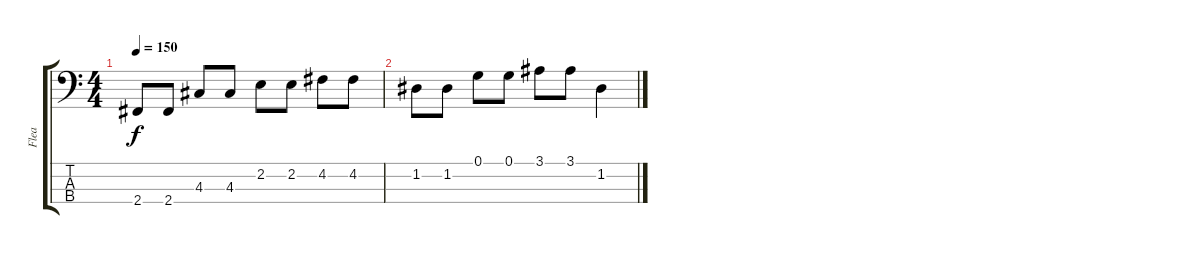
\track ("Flea" "Flea") {instrument electricbassfinger}
\staff {score tabs}
\tuning (G2 D2 A1 E1) {hide}
\ts (4 4)
\tempo 150
\clef f4
\ks c
2.4.8{dy f} 2.4.8 4.3.8 4.3.8 2.2.8 2.2.8 4.2.8 4.2.8 |
1.2.8 1.2.8 0.1.8 0.1.8 3.1.8 3.1.8 1.2.4
